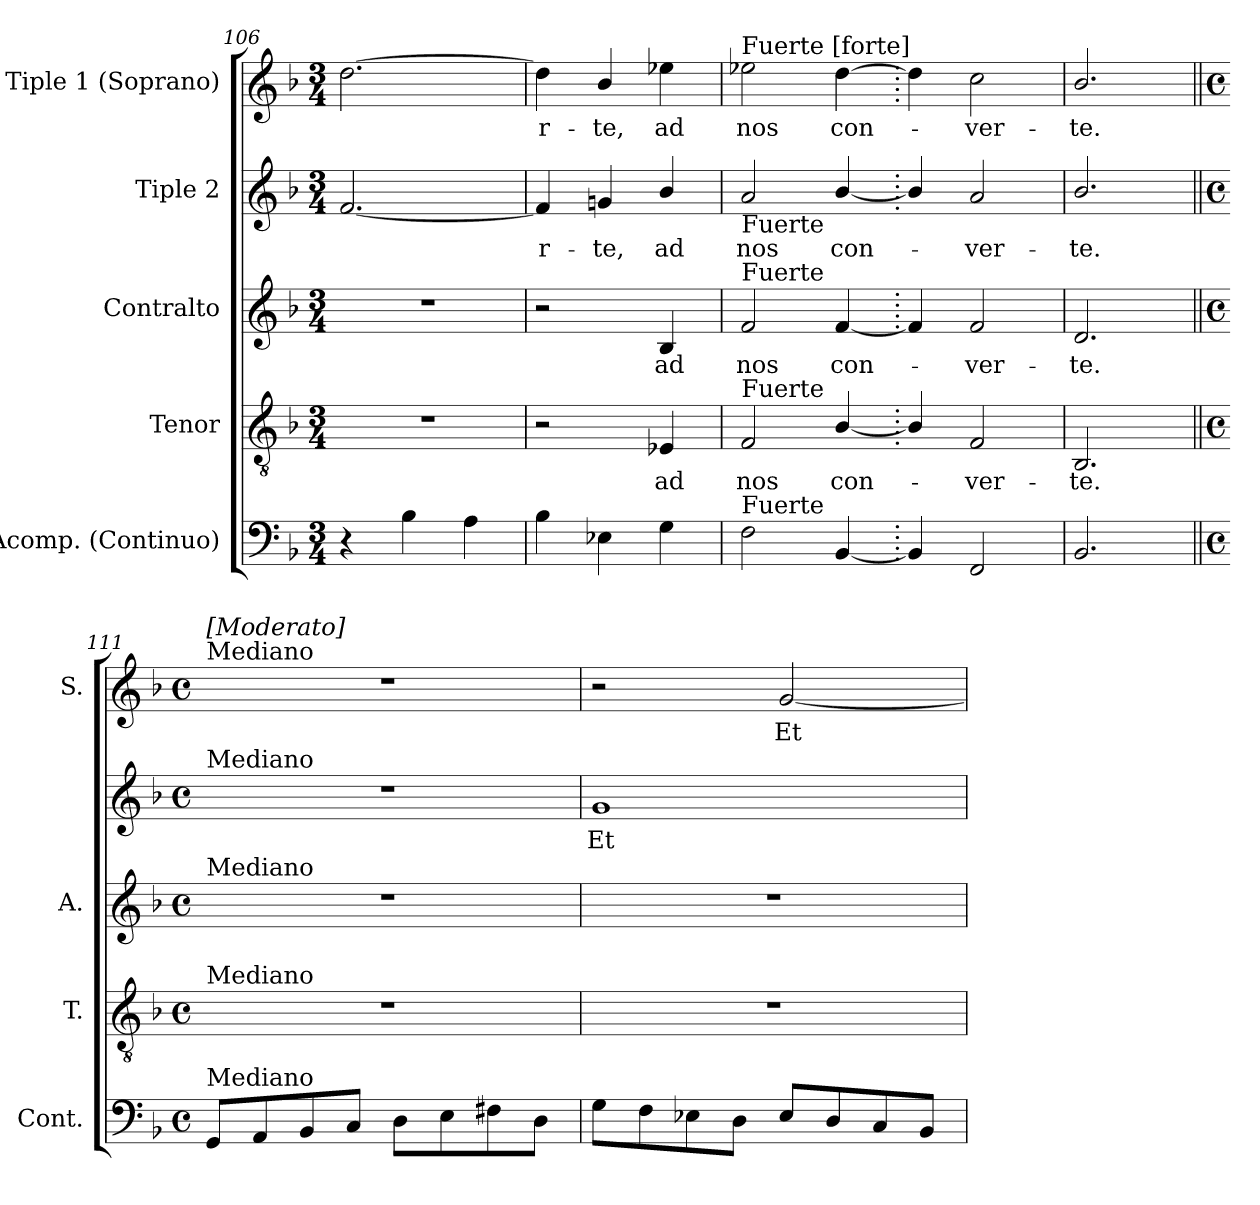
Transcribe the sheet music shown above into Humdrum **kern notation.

**kern	**kern	**text	**kern	**text	**kern	**text	**kern	**text
*part5	*part4	*part4	*part3	*part3	*part2	*part2	*part1	*part1
*staff5	*staff4	*staff4	*staff3	*staff3	*staff2	*staff2	*staff1	*staff1
*I"Acomp. (Continuo)	*I"Tenor	*	*I"Contralto	*	*I"Tiple 2	*	*I"Tiple 1 (Soprano)	*
*I'Cont.	*I'T.	*	*I'A.	*	*	*	*I'S.	*
*clefF4	*clefGv2	*	*clefG2	*	*clefG2	*	*clefG2	*
*	*ITrd7c12	*	*	*	*	*	*	*
*k[b-]	*k[b-]	*	*k[b-]	*	*k[b-]	*	*k[b-]	*
*F:	*F:	*	*F:	*	*F:	*	*F:	*
*M3/4	*M3/4	*	*M3/4	*	*M3/4	*	*M3/4	*
=106	=106	=106	=106	=106	=106	=106	=106	=106
!	!LO:N:vis=1	!	!LO:N:vis=1	!	!	!	!	!
4r	2.r	.	2.r	.	[2.fi/	.	[2.ddi\	.
4B-i\	.	.	.	.	.	.	.	.
4Ai\	.	.	.	.	.	.	.	.
=107	=107	=107	=107	=107	=107	=107	=107	=107
!	!	!	!	!	!	!LO:LY:b:color=#000000	!	!
!	!	!	!	!	!	!	!	!LO:LY:b:color=#000000
4B-i\	2r	.	2r	.	4fi/]	-r-	4ddi\]	-r-
!	!	!	!	!	!	!LO:LY:b:color=#000000	!	!
!	!	!	!	!	!	!	!	!LO:LY:b:color=#000000
4E-Xi\	.	.	.	.	4gni/	-te,	4b-i/	-te,
!	!	!LO:LY:b:color=#000000	!	!	!	!	!	!
!	!	!	!	!LO:LY:b:color=#000000	!	!	!	!
!	!	!	!	!	!	!LO:LY:b:color=#000000	!	!
!	!	!	!	!	!	!	!	!LO:LY:b:color=#000000
4Gi\	4EE-Xi/	ad	4B-i/	ad	4b-i/	ad	4ee-Xi\	ad
=108	=108	=108	=108	=108	=108	=108	=108	=108
!	!	!LO:LY:b:color=#000000	!	!	!	!	!	!
!	!	!	!	!LO:LY:b:color=#000000	!	!	!	!
!	!	!	!	!	!	!LO:LY:b:color=#000000	!	!
!	!	!	!	!	!	!	!LO:TX:a:t=Fuerte [forte]	!
!	!	!	!	!	!LO:TX:b:t=Fuerte	!	!	!
!	!	!	!LO:TX:a:t=Fuerte	!	!	!	!	!
!	!LO:TX:a:t=Fuerte	!	!	!	!	!	!	!
!LO:TX:a:t=Fuerte	!	!	!	!	!	!	!	!
!	!	!	!	!	!	!	!	!LO:LY:b:color=#000000
2Fi\	2FFi/	nos	2fi/	nos	2ai/	nos	2ee-Xi\	nos
!	!	!LO:LY:b:color=#000000	!	!	!	!	!	!
!	!	!	!	!LO:LY:b:color=#000000	!	!	!	!
!	!	!	!	!	!	!LO:LY:b:color=#000000	!	!
!	!	!	!	!	!	!	!	!LO:LY:b:color=#000000
[4BB-i/	[4BB-i/	con-	[4fi/	con-	[4b-i/	con-	[4ddi\	con-
=109.	=109.	=109.	=109.	=109.	=109.	=109.	=109.	=109.
4BB-i/]	4BB-i/]	.	4fi/]	.	4b-i/]	.	4ddi\]	.
!	!	!LO:LY:b:color=#000000	!	!	!	!	!	!
!	!	!	!	!LO:LY:b:color=#000000	!	!	!	!
!	!	!	!	!	!	!LO:LY:b:color=#000000	!	!
!	!	!	!	!	!	!	!	!LO:LY:b:color=#000000
2FFi/	2FFi/	-ver-	2fi/	-ver-	2ai/	-ver-	2cci\	-ver-
=110	=110	=110	=110	=110	=110	=110	=110	=110
!	!	!LO:LY:b:color=#000000	!	!	!	!	!	!
!	!	!	!	!LO:LY:b:color=#000000	!	!	!	!
!	!	!	!	!	!	!LO:LY:b:color=#000000	!	!
!	!	!	!	!	!	!	!	!LO:LY:b:color=#000000
2.BB-i/	2.BBB-i/	-te.	2.di/	-te.	2.b-i/	-te.	2.b-i/	-te.
!!LO:PB:g=z
=111||	=111||	=111||	=111||	=111||	=111||	=111||	=111||	=111||
*M4/4	*M4/4	*	*M4/4	*	*M4/4	*	*M4/4	*
*met(c)	*met(c)	*	*met(c)	*	*met(c)	*	*met(c)	*
*	*	*	*	*	*	*	*MM100	*
!	!	!	!	!	!	!	!LO:TX:a:t=Mediano	!
!	!	!	!	!	!	!	!LO:TX:a:B:t=[Moderato]	!
!	!	!	!	!	!LO:TX:a:t=Mediano	!	!	!
!	!	!	!LO:TX:a:t=Mediano	!	!	!	!	!
!	!LO:TX:a:t=Mediano	!	!	!	!	!	!	!
!LO:TX:a:t=Mediano	!	!	!	!	!	!	!	!
8GGi/L	1r	.	1r	.	1r	.	1r	.
8AAi/	.	.	.	.	.	.	.	.
8BB-i/	.	.	.	.	.	.	.	.
8Ci/J	.	.	.	.	.	.	.	.
8Di\L	.	.	.	.	.	.	.	.
8Ei\	.	.	.	.	.	.	.	.
8F#Xi\	.	.	.	.	.	.	.	.
8Di\J	.	.	.	.	.	.	.	.
=112	=112	=112	=112	=112	=112	=112	=112	=112
!	!	!	!	!	!	!LO:LY:b:color=#000000	!	!
8Gi\L	1r	.	1r	.	1gi	Et	2r	.
8Fi\	.	.	.	.	.	.	.	.
8E-Xi\	.	.	.	.	.	.	.	.
8Di\J	.	.	.	.	.	.	.	.
!	!	!	!	!	!	!	!	!LO:LY:b:color=#000000
8E-i/L	.	.	.	.	.	.	[2gi/	Et
8Di/	.	.	.	.	.	.	.	.
8Ci/	.	.	.	.	.	.	.	.
8BB-i/J	.	.	.	.	.	.	.	.
=	=	=	=	=	=	=	=	=
*-	*-	*-	*-	*-	*-	*-	*-	*-
